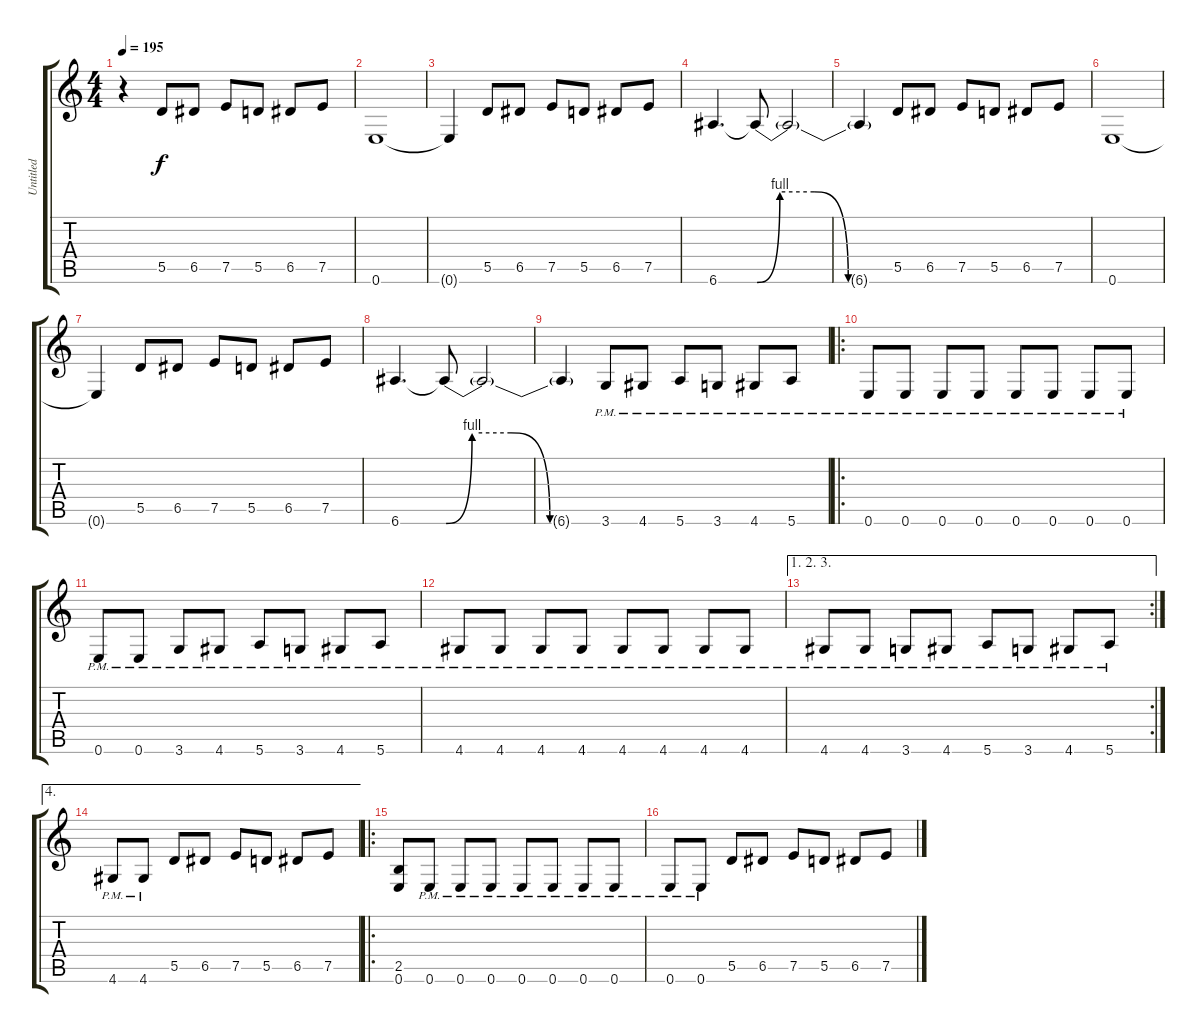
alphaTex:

\track ("Untitled" "Untitled") {instrument distortionguitar}
\staff {score tabs}
\tuning (E4 B3 G3 D3 A2 E2) {hide}
\ts (4 4)
\tempo 195
\clef g2
\ks c
r.4{dy f instrument distortionguitar} 5.5.8 6.5.8 7.5.8 5.5.8 6.5.8 7.5.8 |
0.6.1 |
0.6{t}.4 5.5.8 6.5.8 7.5.8 5.5.8 6.5.8 7.5.8 |
6.6.4{d} 6.6{be (custom 0 0 10 4 25 4 40 0 60 0) t}.8 6.6{t}.2 |
6.6{t}.4 5.5.8 6.5.8 7.5.8 5.5.8 6.5.8 7.5.8 |
0.6.1 |
0.6{t}.4 5.5.8 6.5.8 7.5.8 5.5.8 6.5.8 7.5.8 |
6.6.4{d} 6.6{be (custom 0 0 10 4 25 4 40 0 60 0) t}.8 6.6{t}.2 |
6.6{t}.4 3.6{pm}.8 4.6{pm}.8 5.6{pm}.8 3.6{pm}.8 4.6{pm}.8 5.6{pm}.8 |
\ro
0.6{pm}.8 0.6{pm}.8 0.6{pm}.8 0.6{pm}.8 0.6{pm}.8 0.6{pm}.8 0.6{pm}.8 0.6{pm}.8 |
0.6{pm}.8 0.6{pm}.8 3.6{pm}.8 4.6{pm}.8 5.6{pm}.8 3.6{pm}.8 4.6{pm}.8 5.6{pm}.8 |
4.6{pm}.8 4.6{pm}.8 4.6{pm}.8 4.6{pm}.8 4.6{pm}.8 4.6{pm}.8 4.6{pm}.8 4.6{pm}.8 |
\ae (1 2 3)
\rc 2
4.6{pm}.8 4.6{pm}.8 3.6{pm}.8 4.6{pm}.8 5.6{pm}.8 3.6{pm}.8 4.6{pm}.8 5.6{pm}.8 |
\ae 4
4.6{pm}.8 4.6{pm}.8 5.5.8 6.5.8 7.5.8 5.5.8 6.5.8 7.5.8 |
\ro
(2.5 0.6).8 0.6{pm}.8 0.6{pm}.8 0.6{pm}.8 0.6{pm}.8 0.6{pm}.8 0.6{pm}.8 0.6{pm}.8 |
0.6{pm}.8 0.6{pm}.8 5.5.8 6.5.8 7.5.8 5.5.8 6.5.8 7.5.8
